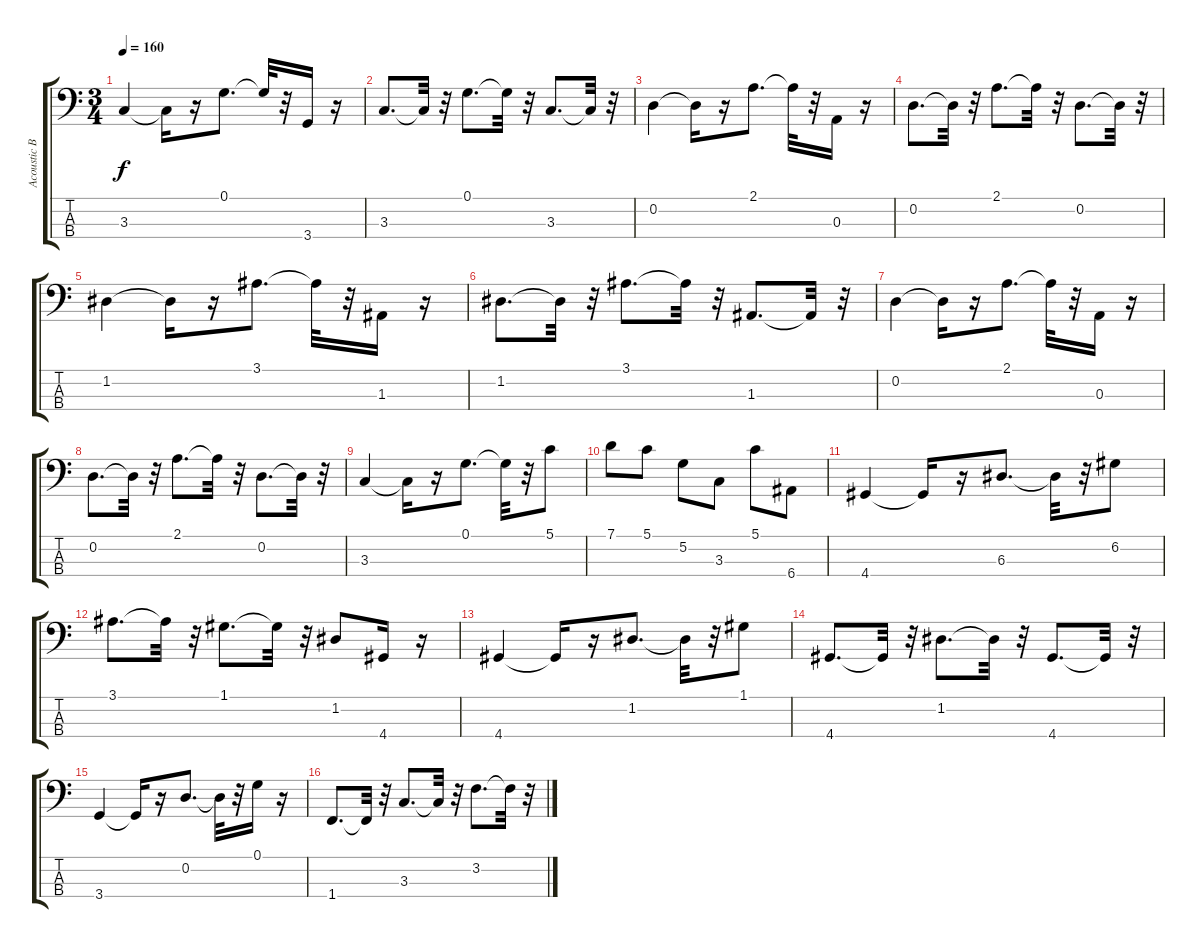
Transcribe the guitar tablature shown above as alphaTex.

\track ("Acoustic Bass" "Acoustic B") {instrument acousticbass}
\staff {score tabs}
\tuning (G2 D2 A1 E1) {hide}
\ts (3 4)
\tempo 160
\clef f4
\ks c
3.3.4{dy f} 3.3{t}.16 r.16 0.1.8{d} 0.1{t}.32 r.32 3.4.16 r.16 |
3.3.8{d} 3.3{t}.32 r.32 0.1.8{d} 0.1{t}.32 r.32 3.3.8{d} 3.3{t}.32 r.32 |
0.2.4 0.2{t}.16 r.16 2.1.8{d} 2.1{t}.32 r.32 0.3.16 r.16 |
0.2.8{d} 0.2{t}.32 r.32 2.1.8{d} 2.1{t}.32 r.32 0.2.8{d} 0.2{t}.32 r.32 |
1.2.4 1.2{t}.16 r.16 3.1.8{d} 3.1{t}.32 r.32 1.3.16 r.16 |
1.2.8{d} 1.2{t}.32 r.32 3.1.8{d} 3.1{t}.32 r.32 1.3.8{d} 1.3{t}.32 r.32 |
0.2.4 0.2{t}.16 r.16 2.1.8{d} 2.1{t}.32 r.32 0.3.16 r.16 |
0.2.8{d} 0.2{t}.32 r.32 2.1.8{d} 2.1{t}.32 r.32 0.2.8{d} 0.2{t}.32 r.32 |
3.3.4 3.3{t}.16 r.16 0.1.8{d} 0.1{t}.32 r.32 5.1.8 |
7.1.8 5.1.8 5.2.8 3.3.8 5.1.8 6.4.8 |
4.4.4 4.4{t}.16 r.16 6.3.8{d} 6.3{t}.32 r.32 6.2.8 |
3.1.8{d} 3.1{t}.32 r.32 1.1.8{d} 1.1{t}.32 r.32 1.2.8 4.4.16 r.16 |
4.4.4 4.4{t}.16 r.16 1.2.8{d} 1.2{t}.32 r.32 1.1.8 |
4.4.8{d} 4.4{t}.32 r.32 1.2.8{d} 1.2{t}.32 r.32 4.4.8{d} 4.4{t}.32 r.32 |
3.4.4{volume 16} 3.4{t}.16 r.16 0.2.8{d volume 15} 0.2{t}.32 r.32 0.1.16{volume 15} r.16 |
1.4.8{d volume 15} 1.4{t}.32 r.32 3.3.8{d volume 14} 3.3{t}.32 r.32 3.2.8{d volume 14} 3.2{t}.32 r.32
